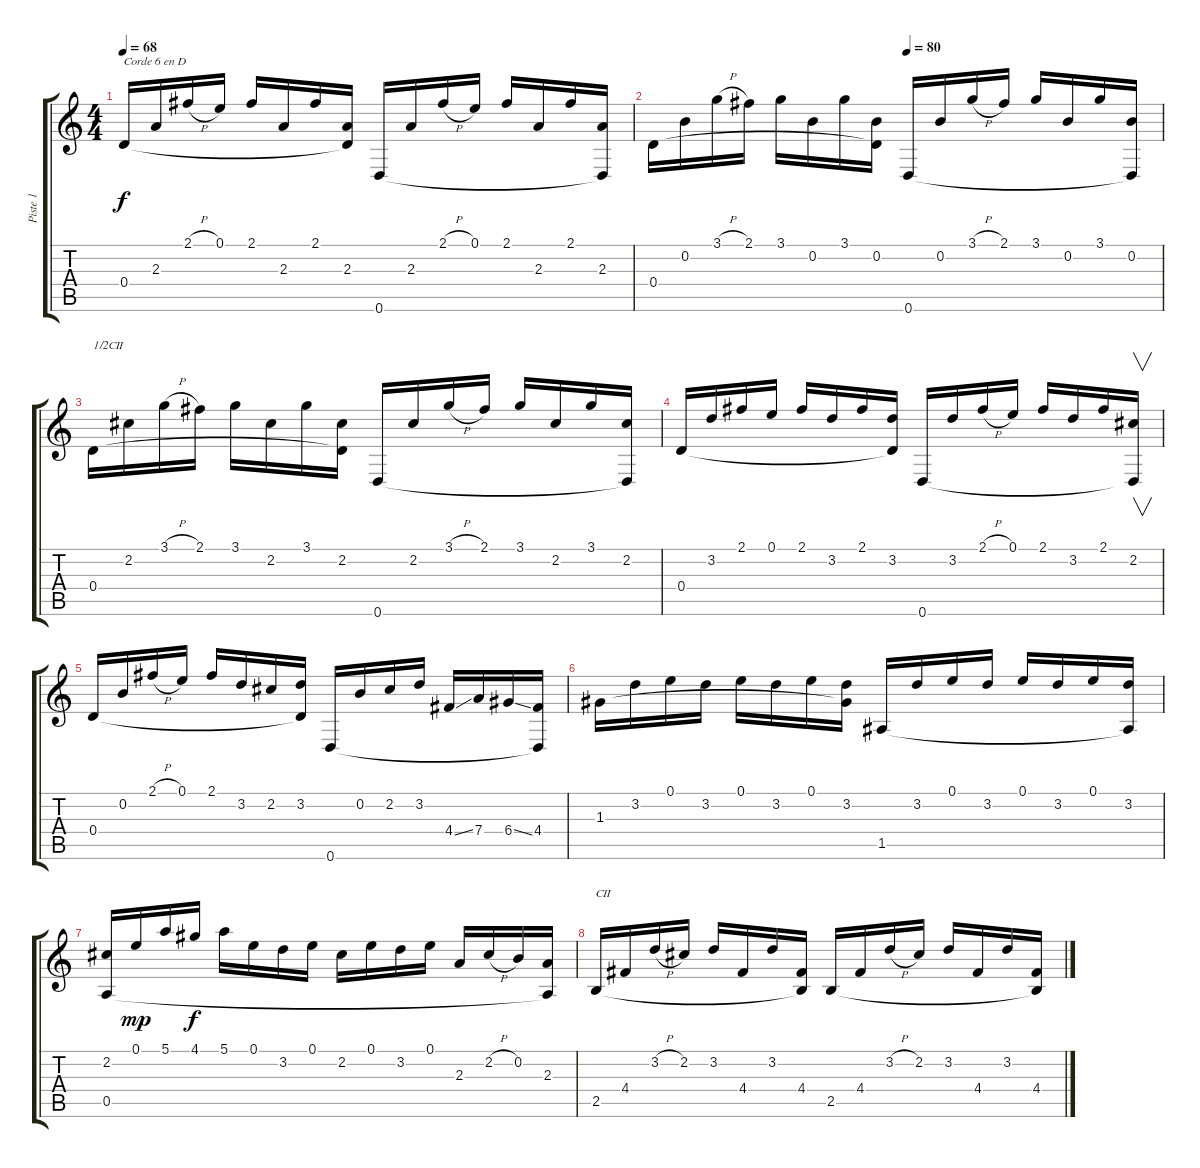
\track ("Piste 1" "Piste 1") {instrument acousticguitarnylon}
\staff {score tabs}
\tuning (E4 B3 G3 D3 A2 D2) {hide}
\ts (4 4)
\tempo 68
\clef g2
\ks c
0.4.16{txt "Corde 6 en D" dy f instrument acousticguitarnylon} 2.3.16 2.1{h}.16 0.1.16 2.1.16 2.3.16 2.1.16 (2.3 0.4{t}).16 0.6.16 2.3.16 2.1{h}.16 0.1.16 2.1.16 2.3.16 2.1.16 (2.3 0.6{t}).16 |
\tempo (80 0.5)
0.4.16 0.2.16 3.1{h}.16 2.1.16 3.1.16 0.2.16 3.1.16 (0.2 0.4{t}).16 0.6.16 0.2.16 3.1{h}.16 2.1.16 3.1.16 0.2.16 3.1.16 (0.2 0.6{t}).16 |
0.4.16{txt "1/2CII"} 2.2.16 3.1{h}.16 2.1.16 3.1.16 2.2.16 3.1.16 (2.2 0.4{t}).16 0.6.16 2.2.16 3.1{h}.16 2.1.16 3.1.16 2.2.16 3.1.16 (2.2 0.6{t}).16 |
0.4.16 3.2.16 2.1.16 0.1.16 2.1.16 3.2.16 2.1.16 (3.2 0.4{t}).16 0.6.16 3.2.16 2.1{h}.16 0.1.16 2.1.16 3.2.16 2.1.16 (2.2 0.6{t}).16{v} |
0.4.16 0.2.16 2.1{h}.16 0.1.16 2.1.16 3.2.16 2.2.16 (3.2 0.4{t}).16 0.6.16 0.2.16 2.2.16 3.2.16 4.4{ss}.16 7.4.16 6.4{ss}.16 (4.4 0.6{t}).16 |
1.3.16 3.2.16 0.1.16 3.2.16 0.1.16 3.2.16 0.1.16 (3.2 1.3{t}).16 1.5.16 3.2.16 0.1.16 3.2.16 0.1.16 3.2.16 0.1.16 (3.2 1.5{t}).16 |
(2.2 0.5).16 0.1.16{dy mp} 5.1.16 4.1.16{dy f} 5.1.16 0.1.16 3.2.16 0.1.16 2.2.16 0.1.16 3.2.16 0.1.16 2.3.16 2.2{h}.16 0.2.16 (2.3 0.5{t}).16 |
2.5.16{txt "CII"} 4.4.16 3.2{h}.16 2.2.16 3.2.16 4.4.16 3.2.16 (4.4 2.5{t}).16 2.5.16 4.4.16 3.2{h}.16 2.2.16 3.2.16 4.4.16 3.2.16 (4.4 2.5{t}).16
